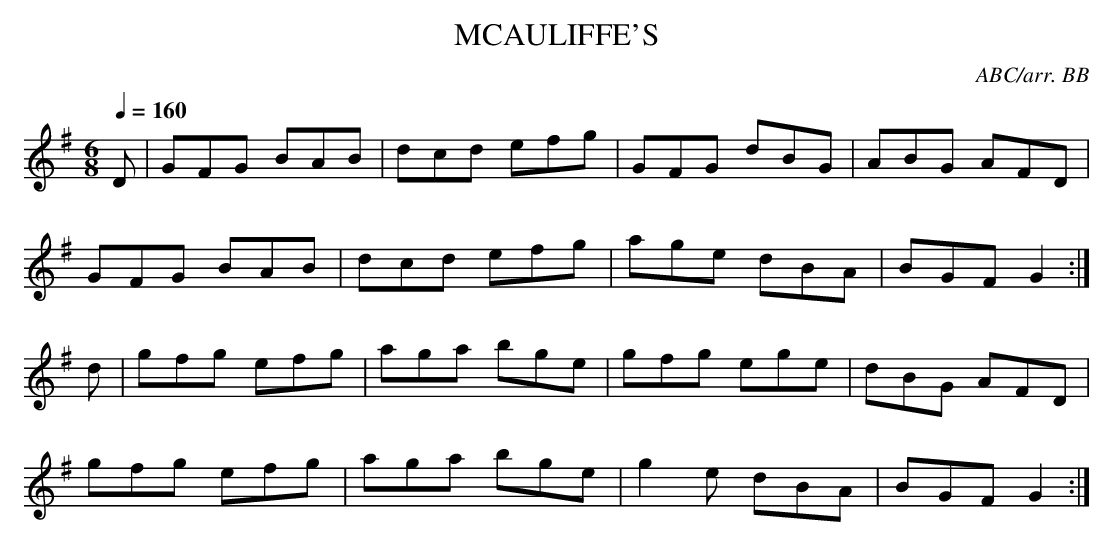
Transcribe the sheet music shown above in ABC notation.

X:1
T:MCAULIFFE'S
C:ABC/arr. BB
Q:1/4=160
L:1/8
M:6/8
K:G
D|GFG BAB|dcd efg|GFG dBG|ABG AFD|
GFG BAB|dcd efg|age dBA|BGF G2 :|
d|gfg efg|aga bge|gfg ege|dBG AFD|
gfg efg|aga bge|g2 e dBA|BGF G2 :|
